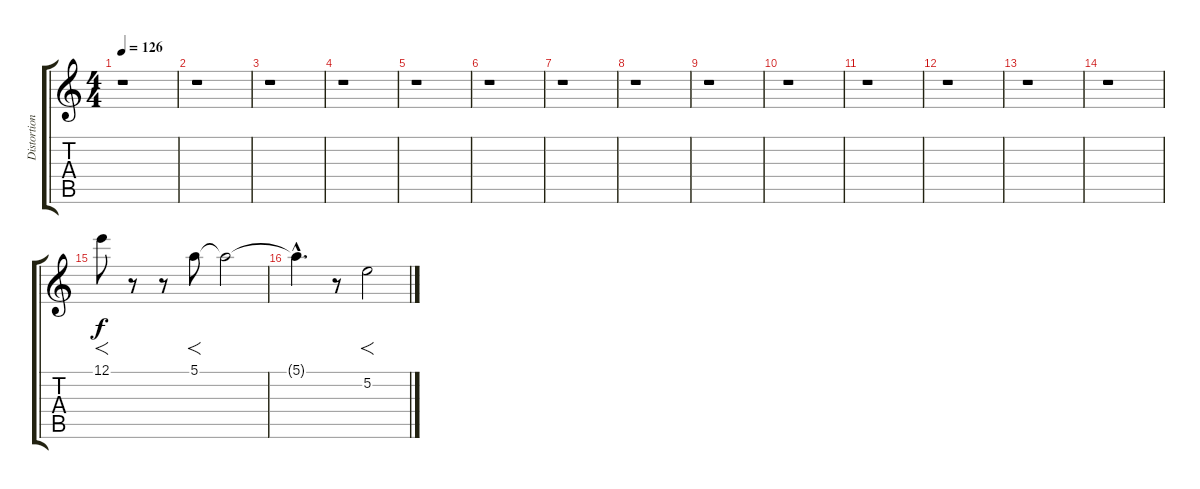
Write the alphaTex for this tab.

\track ("Distortion guitar" "Distortion") {instrument distortionguitar}
\staff {score tabs}
\tuning (E4 B3 G3 D3 A2 E2) {hide}
\ts (4 4)
\tempo 126
\clef g2
\ks c
r.1{dy f} |
r.1 |
r.1 |
r.1 |
r.1 |
r.1 |
r.1 |
r.1 |
r.1 |
r.1 |
r.1 |
r.1 |
r.1 |
r.1 |
12.1.8{f} r.8 r.8 5.1.8{f} 5.1{t}.2 |
5.1{hac t}.4{d} r.8 5.2.2{f}
